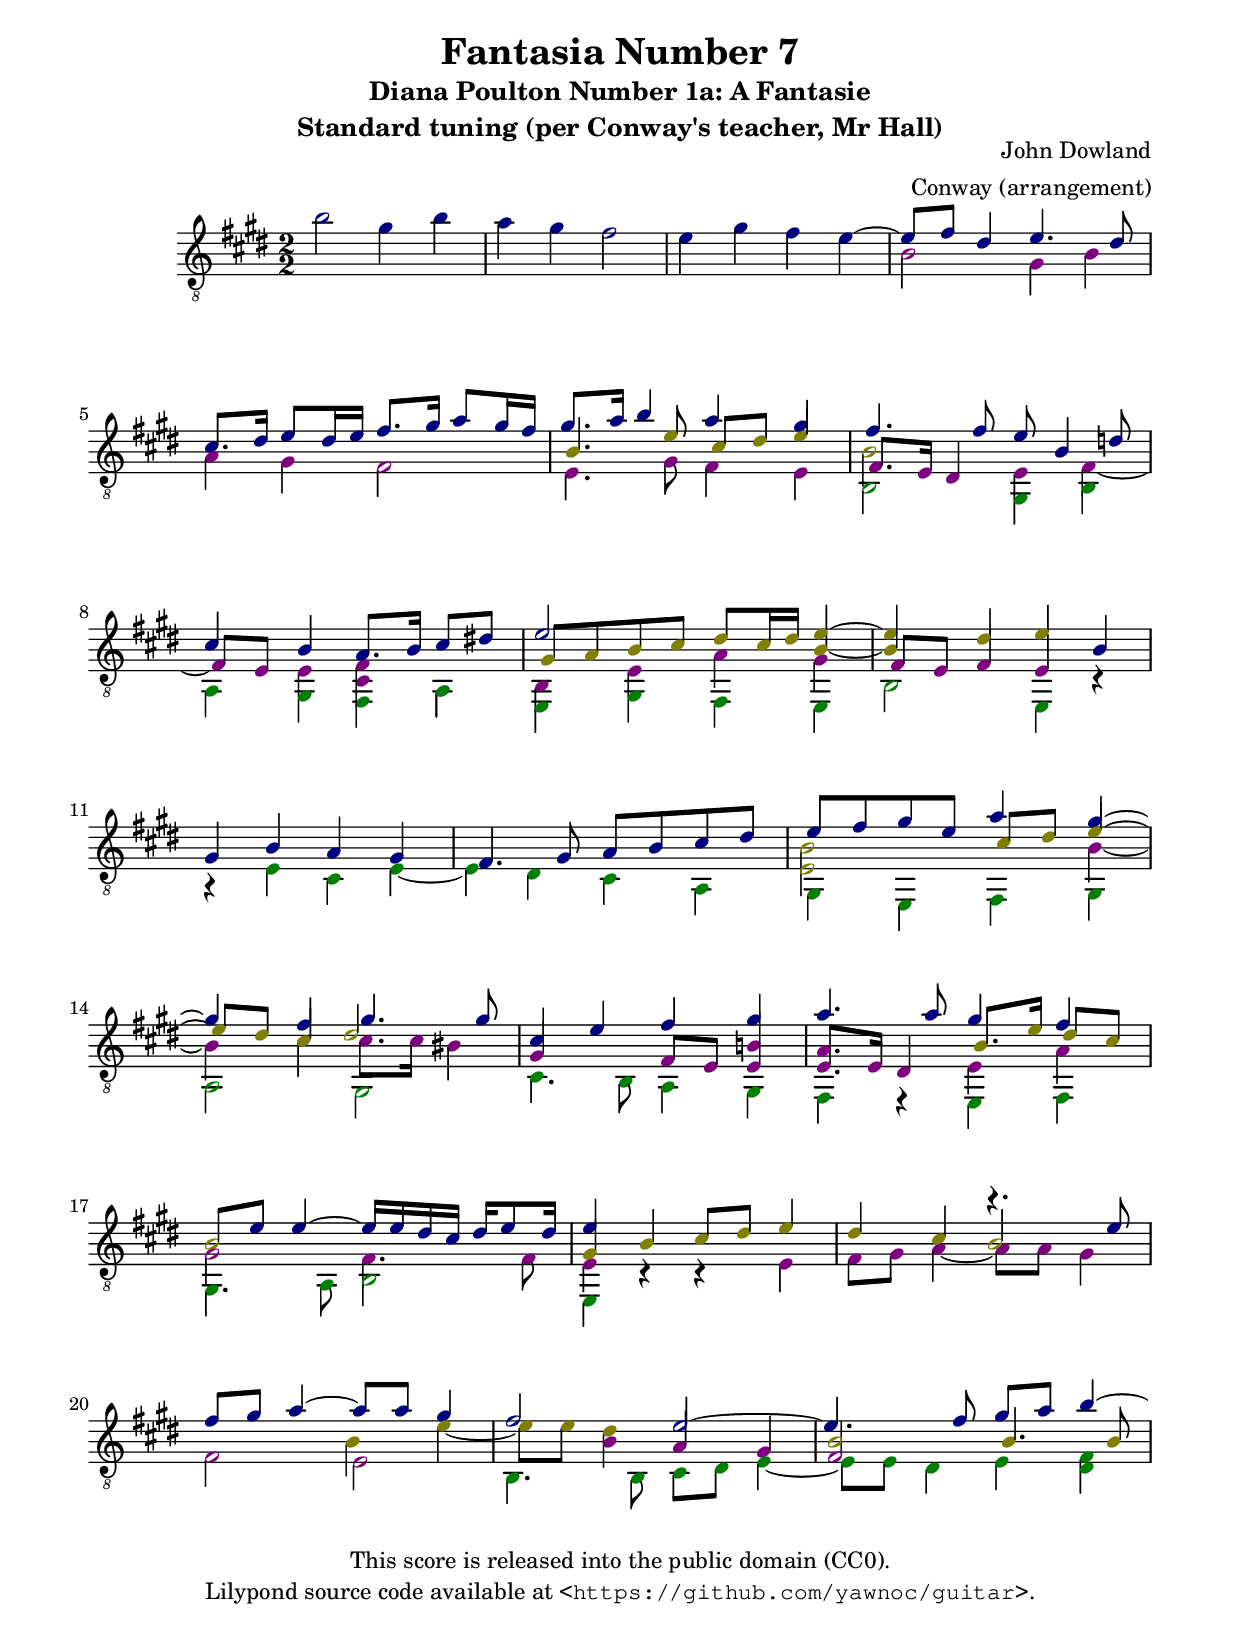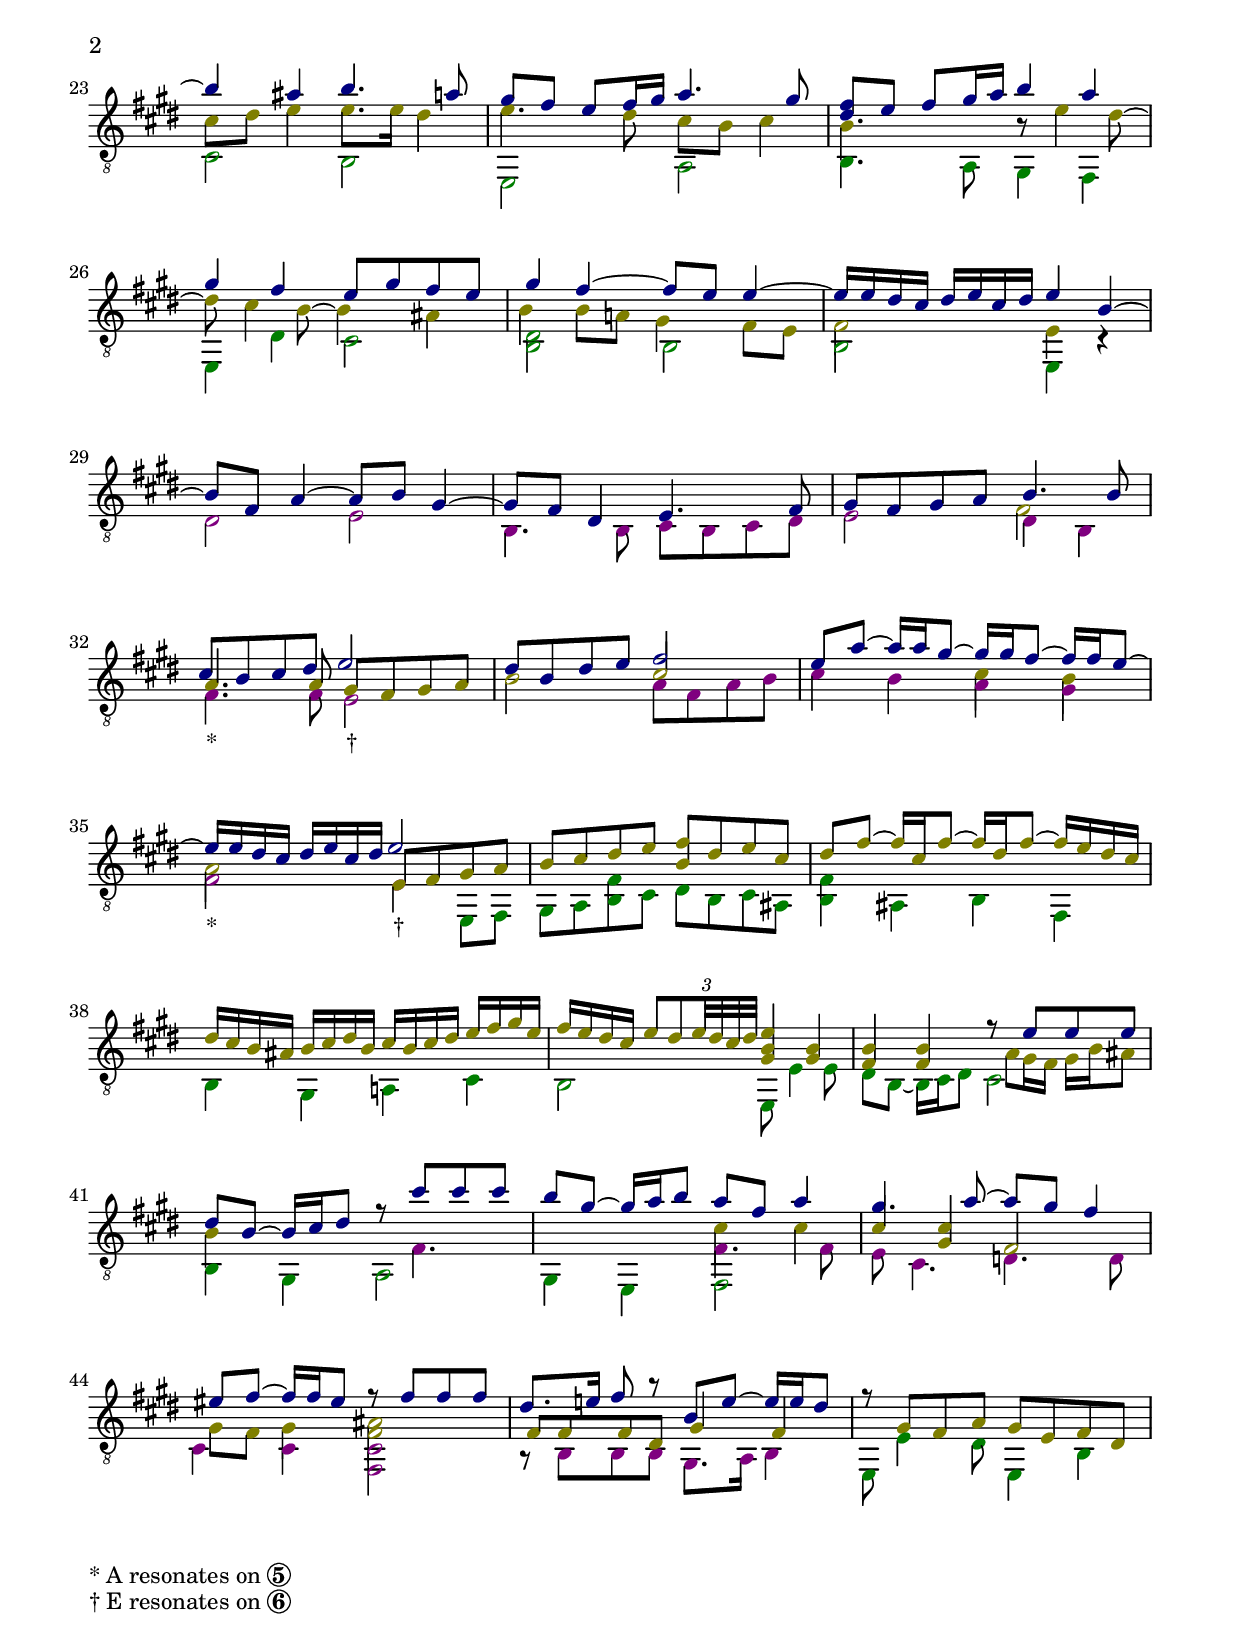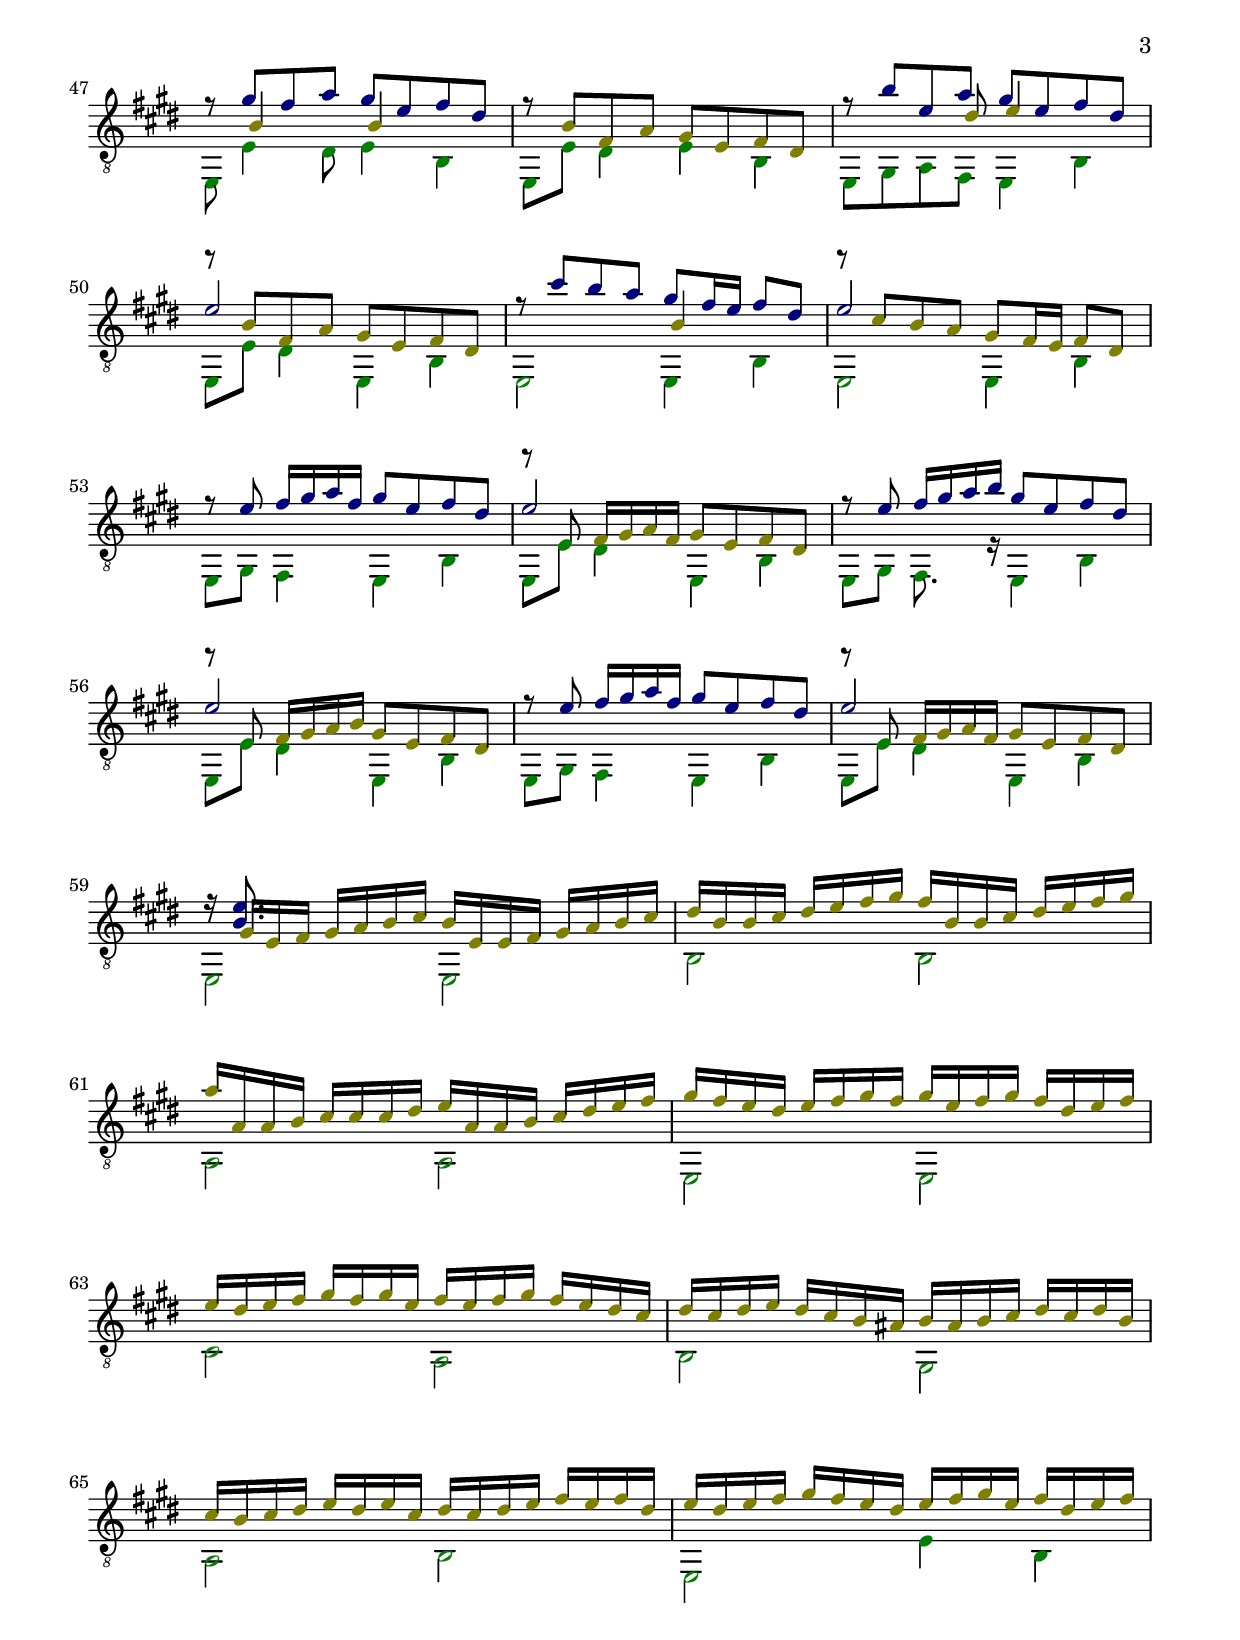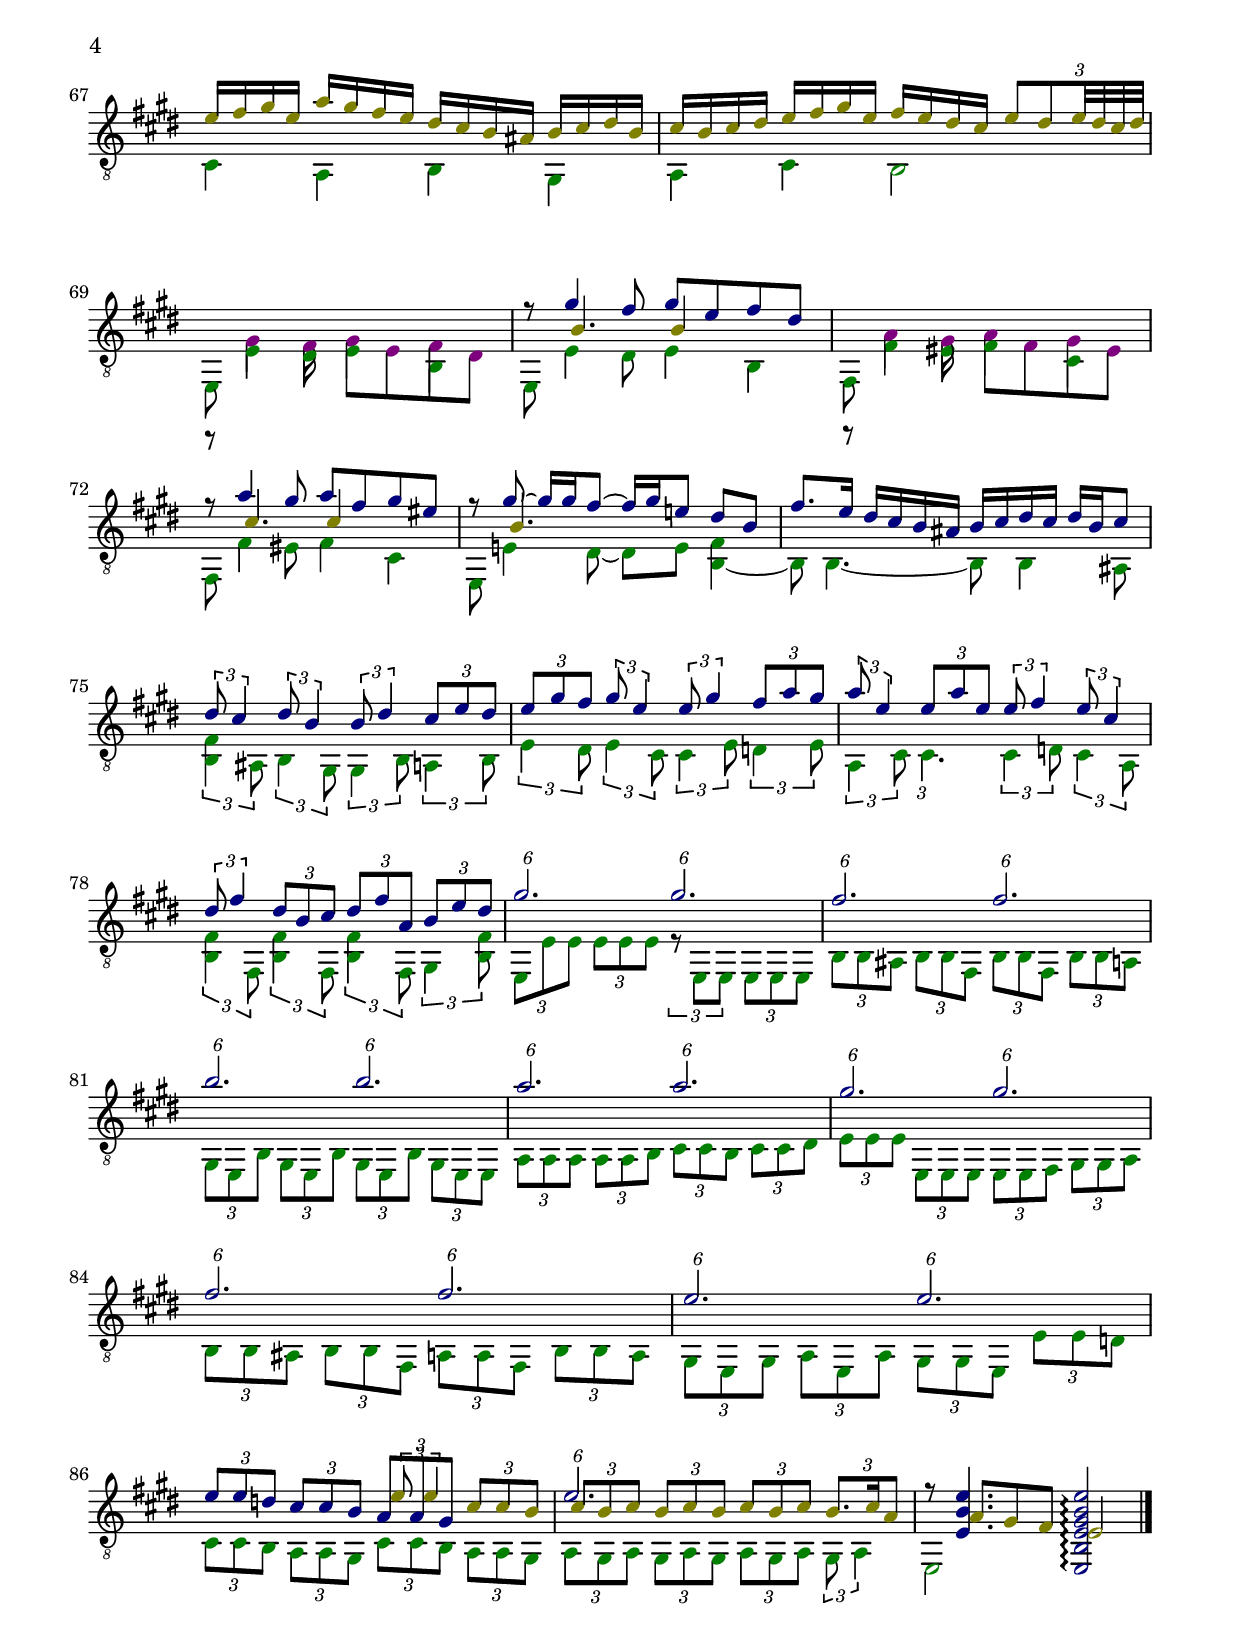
\version "2.18.2"


%%%%%%%%%%%%%%%%%%%%%%%%%%%%%%%%%%%%%%%%%%%%%%%%%%%%%%%%%%%%%%%%
% General
%%%%%%%%%%%%%%%%%%%%%%%%%%%%%%%%%%%%%%%%%%%%%%%%%%%%%%%%%%%%%%%%

\paper {
  top-margin = 1.5\cm
  left-margin = 1.5\cm
  right-margin = 1.5\cm
  bottom-margin = 1.5\cm
  ragged-last-bottom = ##f
  footnote-separator-markup = \markup { \vspace #1.5 }
}

globalSettings = {
  \accidentalStyle modern
  \compressFullBarRests
  \mergeDifferentlyHeadedOn
  \mergeDifferentlyDottedOn
  \numericTimeSignature
  \pointAndClickOff
  \override TextScript.extra-offset = #'(0 . 0.7)
  \override Score.FootnoteItem.annotation-line = ##f
}

origin-url = "https://github.com/yawnoc/guitar"

\header {
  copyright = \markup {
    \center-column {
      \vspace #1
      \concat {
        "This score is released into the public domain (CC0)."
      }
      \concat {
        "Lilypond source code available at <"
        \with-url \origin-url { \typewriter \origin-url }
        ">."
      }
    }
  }
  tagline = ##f
}

triplet = #(define-music-function
  (parser location music) (ly:music?)
  #{
    \tuplet 3/2 { $music }
  #}
)

tripletDuple = #(define-music-function
  (parser location music) (ly:music?)
  #{
    \tuplet 6/4 { $music }
  #}
)

overrideBeamedStemLengths = #(define-scheme-function
  (parser location lengths) (list?)
  #{
    \override Stem.details.beamed-lengths = $lengths
  #}
)
revertBeamedStemLengths = { \revert Stem.details.beamed-lengths }

overrideBeamVerticalPositions = #(define-scheme-function
  (parser location positions) (pair?)
  #{
    \override Beam.positions = $positions
  #}
)

%%%%%%%%%%%%%%%%%%%%%%%%%%%%%%%%%%%%%%%%%%%%%%%%%%%%%%%%%%%%%%%%
% Semantic bar lines
%%%%%%%%%%%%%%%%%%%%%%%%%%%%%%%%%%%%%%%%%%%%%%%%%%%%%%%%%%%%%%%%

barLineGoto = { \bar "||" }
barLineKeyChange = { \bar "||" }
barLineEnd = { \bar "|." }

%%%%%%%%%%%%%%%%%%%%%%%%%%%%%%%%%%%%%%%%%%%%%%%%%%%%%%%%%%%%%%%%
% Guitar notation
%%%%%%%%%%%%%%%%%%%%%%%%%%%%%%%%%%%%%%%%%%%%%%%%%%%%%%%%%%%%%%%%

stringNumbersAbove = { \set stringNumberOrientations = #'(up) }
stringNumbersBelow = { \set stringNumberOrientations = #'(down) }

fingeringAbove = { \set fingeringOrientations = #'(up) }
fingeringBelow = { \set fingeringOrientations = #'(down) }
fingeringAleft = { \set fingeringOrientations = #'(left) }
fingeringAright = { \set fingeringOrientations = #'(right) }

startGraceMusic = {
  <>(
  \override Fingering.font-size = -6
}
stopGraceMusic = {
  \revert Fingering.font-size
  <>)
}

overrideHorizontalShift = #(define-scheme-function
  (parser location distance) (number?)
  #{
    \override NoteColumn.force-hshift = $distance
  #}
)
revertHorizontalShift = { \revert NoteColumn.force-hshift }

barreSpan = #(define-music-function
  (parser location label offsetPair music)
  (string? (pair? (cons 0 0)) ly:music?)
  (let
    (
      (elements (extract-named-music music '(NoteEvent EventChord)))
    )
    (if
      (pair? elements)
      (let
        (
          (first-element (first elements))
          (last-element (last elements))
        )
        (set!
          (ly:music-property first-element 'articulations)
          (cons
            (make-music 'TextSpanEvent 'span-direction -1)
            (ly:music-property first-element 'articulations)
          )
        )
        (set!
          (ly:music-property last-element 'articulations)
          (cons
            (make-music 'TextSpanEvent 'span-direction 1)
            (ly:music-property last-element 'articulations)
          )
        )
      )
    )
  )
  #{
    \once \override TextSpanner.font-shape = #'upright
    \once \override TextSpanner.style = #'line
    \once \override TextSpanner.extra-offset = #offsetPair
    \once \override TextSpanner.bound-details = #`(
      (left
        (text . ,#{ \markup { \raise #-0.7 { #label \hspace #0.7 }} #})
        (Y . 0)
        (padding . -0.8)
        (attach-dir . -2)
      )
      (right
        (text . ,#{ \markup { \draw-line #'(0 . -1.3) } #}) ;; draw hook
        (Y . 0)
        (padding . -0.5)
        (attach-dir . 2)
      )
    )
    \once \override TextSpanner #'after-line-breaking = #(lambda (grob)
      (let*
        (
          (originalGrob (ly:grob-original grob))
          (splitGrobs (ly:spanner-broken-into originalGrob))
        )
        (if
          (and
            (>= (length splitGrobs) 2)
            (not (eq? (car (last-pair splitGrobs)) grob))
          )
          (begin
            (ly:grob-set-nested-property! grob
              '(bound-details right text)
              #{ \markup { \draw-line #'(0 . 0) } #} ;; suppress draw hook
            )
            (ly:grob-set-property! grob
              'extra-offset
              (cons
                (car offsetPair)
                (+ (cdr offsetPair) 0.7) ;; correction for suppressed hook
              )
            )
            (ly:grob-set-nested-property! grob
              '(bound-details right padding)
              #'-3 ;; increase spanner length
            )
          )
        )
      )
    )
    $music
  #}
)

barre = #(define-scheme-function
  (parser location label) (string?)
  #{
    \markup {
      \center-align {
        \hspace #0.7
        $label
      }
    }
  #}
)

nudgeNextBarre = #(define-scheme-function
  (parser location distance) (number?)
  #{
    \once \override TextScript.X-offset = $distance
  #}
)

position = #(define-scheme-function
  (parser location label) (string?)
  #{
    \markup {
      \center-align {
        \hspace #0.5
        $label
      }
    }
  #}
)

#(define-markup-command
  (markupString layout properties stringNumber) (markup?)
  (interpret-markup layout properties
    #{
      \markup \circle { \bold #stringNumber }
    #}
  )
)

#(define-markup-command
  (resonatesOn layout properties note stringNumber) (markup? markup?)
  (interpret-markup layout properties
    #{
      \markup { #note "resonates on" \markupString #stringNumber }
    #}
  )
)

%%%%%%%%%%%%%%%%%%%%%%%%%%%%%%%%%%%%%%%%%%%%%%%%%%%%%%%%%%%%%%%%
% Goto statements
%%%%%%%%%%%%%%%%%%%%%%%%%%%%%%%%%%%%%%%%%%%%%%%%%%%%%%%%%%%%%%%%

overrideGotoVisibility = {
  \once \override Score.RehearsalMark #'break-visibility = #'#(#t #t #f)
}

makeGotoMark = #(define-scheme-function
  (parser location label) (string?)
  #{
    \mark \markup { \small \italic $label }
  #}
)

simultaneousMarkSeparator = {
  \cadenzaOn
    s1073741824 % stupid, but works
  \cadenzaOff
}

coda = {
  \overrideGotoVisibility
  \mark \markup { \musicglyph #"scripts.coda" }
}

fine = {
  \overrideGotoVisibility
  \makeGotoMark Fine
}

dcAlCoda = {
  \overrideGotoVisibility
  \makeGotoMark "D.C. al Coda"
}

dcAlFine = {
  \overrideGotoVisibility
  \makeGotoMark "D.C. al Fine"
}

toCoda = {
  \overrideGotoVisibility
  \makeGotoMark "to Coda"
}



\header {
  title = "Fantasia Number 7"
  subtitle = \markup {
    \center-column {
      "Diana Poulton Number 1a: A Fantasie"
      "Standard tuning (per Conway's teacher, Mr Hall)"
    }
  }
  composer = "John Dowland"
  arranger = "Conway (arrangement)"
}


initialSignatures = {
  \clef "treble_8"
  \key e \major
  \time 2/2
  \set Timing.beamExceptions = #'()
  \set Timing.baseMoment = #(ly:make-moment 1/4)
  \set Timing.beatStructure = #'(1 1 1 1)
  \set Timing.beamExceptions = #'(
    (
      end
        .
      (
        ((1 . 8) . (4 4)) ;; quavers by fours
        ((1 . 12) . (3 3 3 3)) ;; anything shorter by beat
      )
    )
  )
}


highVoiceMusic = {
  
  \override NoteHead.color = #darkblue
  
  % Main theme high
  \barNumberCheck #1
  \relative c'' {
    \stemDown
    b2 gis4 b |
    a gis fis2 |
    e4 gis fis e~ |
    \stemUp
    e8 fis dis4 e4. dis8 |
    cis8. dis16 e8 dis16 e fis8. gis16 a8 gis16 fis |
    gis8. a16 b4 a gis |
    \once \overrideHorizontalShift #0.3 fis4. fis8 e8 b4 d8 |
    cis4 b a8. b16 cis8 dis |
    e2 s2 |
    s2 s4
  }
  
  % Main theme low
  \barNumberCheck #10
  \relative c' {
    b4 |
    gis b a gis |
    fis4. gis8 a b cis dis |
    e fis gis e a4 gis~ |
    gis
      \shiftOn
        \once \overrideHorizontalShift #0
        fis
      \shiftOff
      \once \overrideHorizontalShift #0.45 gis4. gis8 |
    cis,4 e fis gis |
    a4. a8 gis4 fis |
    b,8 e e4~ e16 e dis cis dis16 e8 dis16 |
    e4
  }
  
  % Tee-tee taa high
  \barNumberCheck #18
  \relative c'' {
    s4 s2 |
    s2 c4.\rest e,8 |
    fis8 gis a4~ a8 a gis4 |
    fis2 e2~ |
    \once \overrideHorizontalShift #-0.25 e4. fis8 gis8 a b4~ |
    b ais b4. a8 |
    gis8 fis e8 fis16 gis a4. gis8 |
    <fis dis>8 e fis8 gis16 a b4 a |
    gis fis e8 gis fis e |
    gis4 fis~ fis8 e e4~ |
    e16 e dis cis dis e cis dis e4
  }
  
  % Tee-tee taa low
  \barNumberCheck #28
  \relative c' {
    b4~ |
    b8 fis a4~ a8 b gis4~ |
    gis8 fis dis4 e4. fis8 |
    gis fis gis a b4. b8 |
    \shiftOn
    \overrideHorizontalShift #-0.45 cis b cis dis e2 |
    \revertHorizontalShift
    dis8 b dis e \once \overrideHorizontalShift #0 fis2 |
    \shiftOff
    e8 a~ a16 a gis8~ gis16 gis fis8~ fis16 fis e8~ |
    e16 e dis cis dis e cis dis
      \shiftOn
        \once \overrideHorizontalShift #-0.3 e2 |
      \shiftOff
  }
  
  % Ascending scale
  \barNumberCheck #36
  {
    s1 * 3 |
    s2
  }
  
  % Tee-tee-tee
  \barNumberCheck #39
  \relative c' {
    s2 |
    s2 r8 e e e |
    dis b~ b16 cis dis8 r8 cis' cis cis |
    b8 gis~ gis16 a b8 a8 fis a4 |
    gis4. a8~ a gis fis4 |
    eis8 fis~ fis16 fis eis8 r8 fis fis fis |
    dis8. e16 fis8 r b,8 e~ e16 e dis8 |
  }
  
  % Majestic theme
  \barNumberCheck #46
  \relative c'' {
    s1 |
    r8 gis fis a gis e fis dis |
    s1 |
    r8 b' e, a gis e fis dis |
    e2 s2 |
    r8 cis' b a gis8 fis16 e fis8 dis |
    e2 s2 |
    r8 e fis16 gis a fis gis8 e fis dis |
    e2 s2 |
    r8 e fis16 gis a b gis8 e fis dis |
    e2 s2 |
    r8 e fis16 gis a fis gis8 e fis dis |
    e2 s2 |
  }
  
  % Scale runs
  \barNumberCheck #59
  \relative c' {
    r16 <e b>8. s4 s2 |
    s1 * 9 |
  }
  
  % Majestic interlude
  \barNumberCheck #69
  \relative c'' {
    s1 |
    r8 gis4 fis8 gis e fis dis |
    s1 |
    r8 a'4 gis8 a fis gis eis |
    r8 gis~ gis16 gis fis8~ fis16 gis e8 dis b |
    fis'8. e16 dis cis b ais
      b16 cis dis cis dis b cis8 |
  }
  
  % Triple runs
  \barNumberCheck #75
  \relative c' {
    \triplet { dis8 cis4 } \triplet { dis8 b4 }
      \triplet { b8 dis4 } \triplet { cis8 e dis } |
    \triplet { e8 gis fis } \triplet { gis8 e4 }
      \triplet { e8 gis4 } \triplet { fis8 a gis } |
    \triplet { a8 e4 } \triplet { e8 a e }
      \triplet { e8 fis4 } \triplet { e8 cis4 } |
    \triplet { dis8 fis4 } \triplet { dis8 b cis }
      \triplet { dis8 fis a, } \triplet { b e dis } |
    \tripletDuple { gis2. } \tripletDuple { gis } |
    \tripletDuple { fis } \tripletDuple { fis } |
    \tripletDuple { b } \tripletDuple { b } |
    \tripletDuple { a } \tripletDuple { a } |
    \tripletDuple { gis } \tripletDuple { gis } |
    \tripletDuple { fis } \tripletDuple { fis } |
    \tripletDuple { e } \tripletDuple { e } |
    \triplet { e8 e d } \triplet { cis cis b }
      \triplet { a a gis } s4 |
    \tripletDuple { e'2. } s2 |
  }
  
  % Finishing chords
  \barNumberCheck #88
  \relative c {
    r8 <e b' e>4.
      <e, b' e gis b e>2 \arpeggio
      \barLineEnd
  }
  
}


lowVoiceMusic = {
  
  \override NoteHead.color = #darkgreen
  
  % Main theme high
  \barNumberCheck #1
  \relative c {
    s1 * 6 |
    b2 gis4 b |
    a gis fis a |
    e gis fis e |
    b'2 e,4
  }
  
  % Main theme low
  \barNumberCheck #10
  \relative c {
    r4 |
    r4 e cis e~ |
    e dis cis a |
    gis e fis gis |
    a2 gis |
    cis4. b8 a4 gis |
    fis r e fis |
    \shiftOn
    \overrideHorizontalShift #0
      gis4.
    \shiftOff
      a8 b2 |
    e,4
  }
  
  % Tee-tee taa high
  \barNumberCheck #18
  \relative c {
    s4 s4 s4 |
    s1 * 2 |
    b4. b8 cis8 dis e4~ |
    \once \overrideHorizontalShift #1 e8 e dis4 e4 <dis fis> |
    cis2 b |
    e, a |
    b4. a8 gis4 fis |
    e dis' cis2 |
    <b dis> b |
    b e,4
  }
  
  % Tee-tee taa low
  \barNumberCheck #28
  \relative c {
    r4 |
    s1 * 6 |
    s2
  }
  
  % Ascending scale
  \barNumberCheck #35
  \relative c, {
    s4 e8 fis |
    gis a <b fis'> cis dis b cis ais |
    <b fis'>4 ais b fis |
    b gis a cis |
    b2
  }
  
  % Tee-tee-tee
  \barNumberCheck #39
  \relative c, {
    e8 e'4 e8 |
    dis8 b~ b16 cis dis8 cis2 |
    b4 gis a2 |
    gis4 e fis2 |
    s1 * 3 |
  }
  
  % Majestic theme
  \barNumberCheck #46
  \relative c, {
    e8 e'4 dis8 e,4 b' |
    e,8 e'4 dis8 e4 b |
    e,8 e' dis4 e b |
    e,8 gis a fis e4 b' |
    e,8 e' dis4 e, b' |
    e,2 e4 b' |
    e,2 e4 b' |
    e,8 gis fis4 e b' |
    e,8 e' dis4 e, b' |
    e,8[ gis] fis8. r16 e4 b' |
    e,8 e' dis4 e, b' |
    e,8 gis fis4 e b' |
    e,8 e' dis4 e, b' |
  }
  
  % Scale runs
  \barNumberCheck #59
  \relative c, {
    e2 e |
    b' b |
    a a |
    e e |
    cis' a |
    b gis |
    a b |
    e, e'4 b |
    cis a b gis |
    a cis b2 |
  }
  
  % Majestic interlude
  \barNumberCheck #69
  \relative c, {
    e8 e'4 dis8 e4 b |
    e,8 e'4 dis8 e4 b |
    fis8 fis'4 eis8 fis4 cis |
    fis,8 fis'4 eis8 fis4 cis |
    e,8 e'4 dis8~ dis e <b~ fis'>4 |
    b8 b4.~ b8 b4 ais8 |
  }
  
  % Triple runs
  \barNumberCheck #75
  \relative c {
    \triplet { <b fis'>4 ais8 } \triplet { b4 gis8 }
      \triplet { gis4 b8 } \triplet { a4 b8 } |
    \triplet { e4 dis8 } \triplet { e4 cis8 }
      \triplet { cis4 e8 } \triplet { d4 e8 } |
    \triplet { a,4 cis8 } \triplet { cis4. }
      \triplet { cis4 d8 } \triplet { cis4 a8 } |
    \triplet { <b fis'>4 fis8 } \triplet { <b fis'>4 fis8 }
      \triplet { <b fis'>4 fis8 } \triplet { gis4 <b fis'>8 } |
    \triplet { e,8 e' e } \triplet { e e e }
      \triplet { r e, e } \triplet { e e e } |
    \triplet { b' b ais } \triplet { b b fis }
      \triplet { b b fis } \triplet { b b a } |
    \triplet { gis e b' } \triplet { gis e b' }
      \triplet { gis e b' } \triplet { gis e e } |
    \triplet { a a a } \triplet { a a b }
      \triplet { cis cis b } \triplet { cis cis dis } |
    \triplet { e e e } \triplet { e, e e }
      \triplet { e e fis } \triplet { gis gis a } |
    \triplet { b b ais } \triplet { b b fis }
      \triplet { a a fis } \triplet { b b a } |
    \triplet { gis e gis } \triplet { a e a }
      \triplet { gis gis e } \triplet { e' e d } |
    \triplet { cis cis b } \triplet { a a gis }
      \triplet { cis cis b } \triplet { a a gis } |
    \triplet { a gis a } \triplet { gis a gis }
      \triplet { a gis a } \triplet { gis8 a4 } |
  }
  
  % Finishing chords
  \barNumberCheck #88
  \relative c, {
    e2 s2 |
  }
  
}


upperMiddleVoiceMusic = {
  
  \override NoteHead.color = #darkyellow
  
  % Main theme high
  \barNumberCheck #1
  \relative c' {
    s1 * 5 |
    \once \overrideHorizontalShift #0.4 b4. e8
      cis8 dis
      \once \overrideHorizontalShift #0 e4 |
    \stemDown
    \once \overrideHorizontalShift #0 b2 s2 |
    \stemUp
    s1 |
    gis8 a b cis dis8 cis16 \shiftOff dis <e~ b_~>4 |
    <e b> dis e
    \shiftOn
  }
  
  % Main theme low
  \barNumberCheck #10
  \relative c' {
    s4 |
    s1 * 2 |
    \stemDown
    <b e,>2
    \stemUp
      cis8 dis \once \overrideHorizontalShift #0 e4~ |
    e8 dis
      \shiftOff cis4 \shiftOn
      \once \overrideHorizontalShift #-0.75 dis2 |
    s1 |
    s2 \stemUp b8. e16 dis8 cis |
      \shiftOff
      \stemDown
        \once \hide Stem b2
      \stemUp
      \shiftOn
      s2 |
    \once \overrideHorizontalShift #0 gis4
  }
  
  % Tee-tee taa high
  \barNumberCheck #18
  \relative c' {
    b4 cis8 dis e4 |
    dis4 cis b2 |
    \stemDown
    s2 b4 e_~ |
    \once \overrideHorizontalShift #0.9 e8 e
      \once \overrideHorizontalShift #0 dis4 s2 |
    \once \overrideHorizontalShift #0
    \once \hide Stem
      b2
    \stemUp
      b4. b8 |
    \stemDown
    \overrideHorizontalShift #0
    cis8 dis e4 e8. e16 dis4 |
    e4. dis8
      \once \overrideBeamVerticalPositions #'(-2.4 . -2.6) cis8 b
      cis4 |
    b4. s8 b8\rest e4 dis8~ |
    dis8 cis4 b8~
    \revertHorizontalShift
      b4 ais |
    b4 b8 a gis4 fis8 e |
    \overrideHorizontalShift #0
    fis2 e4
    \revertHorizontalShift
    \stemUp
  }
  
  % Tee-tee taa low
  \barNumberCheck #28
  \relative c {
    s4 |
    s1 * 2 |
    s2 \stemDown fis2 \stemUp |
    \shiftOff
    \footnote "*" #'(0 . -4) \markup { "*" \resonatesOn A 5 }
    a4. a8 gis fis gis a |
    \stemDown b2 \stemUp cis |
    \shiftOn
    s2
      \stemDown
      \overrideHorizontalShift #0
      cis4 b |
    \footnote "*" #'(0 . -4) \markup { }
    a2
      \stemUp
      \revertHorizontalShift
  }
  
  % Ascending scale
  \barNumberCheck #35
  \relative c {
    \shiftOff
    e8 fis gis a |
    b cis dis e <fis b,> dis e cis |
    dis fis~ fis16 cis fis8~ fis16 dis fis8~ fis16 e dis cis |
    dis cis b ais b cis dis b cis b cis dis e fis gis e |
    fis e dis cis \triplet { e8 dis e32 dis cis dis } <e b gis>4
    \shiftOn
  }
  
  % Tee-tee-tee
  \barNumberCheck #39
  \relative c' {
    <b gis>4 |
    <b fis> <b fis>
      \stemDown
      \once \overrideHorizontalShift #1.3
      a8 gis16 fis gis16 b ais8 |
    \once \overrideHorizontalShift #0 b4 s4 s2 |
    s2
      \shiftOnn
      \overrideHorizontalShift #0 cis4
      \shiftOn
      \overrideHorizontalShift #0 cis |
      \stemUp
    cis <cis gis> fis,2 |
    \shiftOff
    \stemDown
    gis8 fis gis4 <ais fis>2 |
    \stemUp
    \shiftOn
      \revertHorizontalShift
    \once \overrideBeamVerticalPositions #'(0 . 0)
    fis8 fis fis dis gis4 fis |
  }
  
  % Majestic theme
  \barNumberCheck #46
  \relative c' {
    r8 gis fis a gis e fis dis |
    s8 b'4 s8 b4 s4 |
    r8 b8 fis a gis e fis dis |
    s4. dis'8 e4 s4 |
    r8 b8 fis a gis e fis dis |
    s2 b'4 s4 |
    r8 cis b a gis8 fis16 e fis8 dis |
    s1 |
    r8 e fis16 gis a fis gis8 e fis dis |
    s1 |
    r8 e fis16 gis a b gis8 e fis dis |
    s1 |
    r8 e fis16 gis a fis gis8 e fis dis |
  }
  
  % Scale runs
  \barNumberCheck #59
  \relative c' {
    s16 gis e fis gis a b cis
      b e, e fis gis a b cis |
    dis b b cis dis e fis gis
      fis b, b cis dis e fis gis |
    a a, a b cis cis cis dis
      e a, a b cis dis e fis |
    gis fis e dis e fis gis fis
      gis e fis gis fis dis e fis |
    e dis e fis gis fis gis e
      fis e fis gis fis e dis cis |
    dis cis dis e dis cis b ais
      b ais b cis dis cis dis b |
    cis b cis dis e dis e cis
      dis cis dis e fis e fis dis |
    e dis e fis gis fis e dis
      e fis gis e
      fis dis e fis |
    e fis gis e
      a gis fis e
      dis cis b ais
      b cis dis b |
    cis b cis dis
      e fis gis e
      fis e dis cis
      \triplet { e8 dis e32 dis cis dis } |
  }
  
  % Majestic interlude
  \barNumberCheck #69
  \relative c' {
    s1 |
    s8 b4. b4 s4 |
    s1 |
    s8 cis4. cis4 s4 |
    s8 b4. s2 |
    s1 |
  }
  
  % Triple runs
  \barNumberCheck #75
  \relative c' {
    s1 * 11 |
    s2 \triplet { e8 e4 } \triplet { cis8 cis b } |
    \triplet { cis b cis } \triplet { b cis b }
      \triplet { cis b cis } \triplet { b8. cis16 a8 } |
  }
  
  % Finishing chords
  \barNumberCheck #88
  \relative c' {
    s8 a gis fis e2 |
  }
  
}


lowerMiddleVoiceMusic = {
  
  \override NoteHead.color = #darkmagenta
  
  % Main theme high
  \barNumberCheck #1
  \relative c' {
    s1 * 3 |
    \shiftOff
    b2 gis4 b |
    a gis fis2 |
    \once \overrideHorizontalShift #0.3 e4. gis8 fis4 e |
    \shiftOn
    \stemUp
    \overrideBeamedStemLengths #'(3)
    fis8. e16 dis4 \stemDown
    \revertBeamedStemLengths
      \overrideHorizontalShift #0 e4 fis~ |
      \revertHorizontalShift
    \stemUp
    fis8 e \stemDown
      \overrideHorizontalShift #0 e4 <cis fis>4 a |
    b e a gis |
      \revertHorizontalShift
    \stemUp
    fis8 e
      \overrideHorizontalShift #0 fis4 e
      \revertHorizontalShift
    \stemDown
  }
  
  % Main theme low
  \barNumberCheck #10
  \relative c {
    s4 |
    s1 * 2 |
    s2 s4 \overrideHorizontalShift #0 b'4~ |
    b \revertHorizontalShift
      \shiftOff cis \shiftOn
      \once \overrideHorizontalShift #0.3
        cis8. cis16
      bis4 |
    \stemUp
    \once \overrideHorizontalShift #0 gis4 s4
      \once \overrideHorizontalShift #0 fis8 e
      \once \overrideHorizontalShift #0 <e b'>4 |
    \once \overrideHorizontalShift #0 <e a>8. e16 dis4
      \stemDown
      \overrideHorizontalShift #0 e4 a |
      \revertHorizontalShift
    \shiftOnn
    \overrideHorizontalShift #0
      gis2
    \shiftOn
      fis4. fis8 |
    \once \overrideHorizontalShift #0 e4
  }
  
  % Tee-tee taa high
  \barNumberCheck #18
  \relative c {
    \shiftOff
    r4 r e |
    fis8 gis a4~ a8 a gis4 |
    fis2 e |
    \shiftOn
    \stemUp
    s4
      \once \overrideHorizontalShift #0
      \once \hide Stem
        b'
      a gis |
    \once \overrideHorizontalShift #0 fis2 s2 |
    \stemDown
    s1 * 5 |
    s2 s4
  }
  
  % Tee-tee taa low
  \barNumberCheck #28
  \relative c {
    s4 |
    \shiftOff
    dis2 e |
    b4. b8 cis b cis dis |
    e2 dis4 b |
    fis'4. fis8
      \footnote "†" #'(0 . -2.5) \markup { "†" \resonatesOn E 6 }
      e2 |
    s2 a8 fis a b |
    cis4 b a gis |
    fis2
      \footnote "†" #'(0 . -2.5) \markup { }
      e4
    \shiftOn
  }
  
  % Ascending scale
  \barNumberCheck #35
  {
    s4 |
    s1 * 3 |
    s2
  }
  
  % Tee-tee-tee
  \barNumberCheck #39
  \relative c {
    s2 |
    s1 |
    s2 s8 fis4. |
    s2 \once \overrideHorizontalShift #0 fis4. fis8 |
    e8 cis4. d4. d8 |
    \once \overrideHorizontalShift #-1.3 cis4 cis <cis fis,>2 |
    r8 b b b gis8. a16 b4 |
  }
  
  % Majestic theme
  \barNumberCheck #46
  {
    s1 * 13 |
  }
  
  % Scale runs
  \barNumberCheck #59
  {
    s1 * 10 |
  }
  
  % Majestic interlude
  \barNumberCheck #69
  \relative c' {
    r8 gis4 fis8 gis e fis dis |
    s1 |
    r8 a'4 gis8 a fis gis eis |
    s1 * 3 |
  }
  
}


allMusic = {
  \new Staff \with {
    midiInstrument = #"acoustic guitar (nylon)"
  }
  \globalSettings
  \initialSignatures
  <<
    << \highVoiceMusic >>
      \\
    << \lowVoiceMusic >>
      \\
    << \upperMiddleVoiceMusic >>
      \\
    << \lowerMiddleVoiceMusic >>
  >>
}


\score {
  \allMusic
}

\score {
  \allMusic
  \midi { }
}
